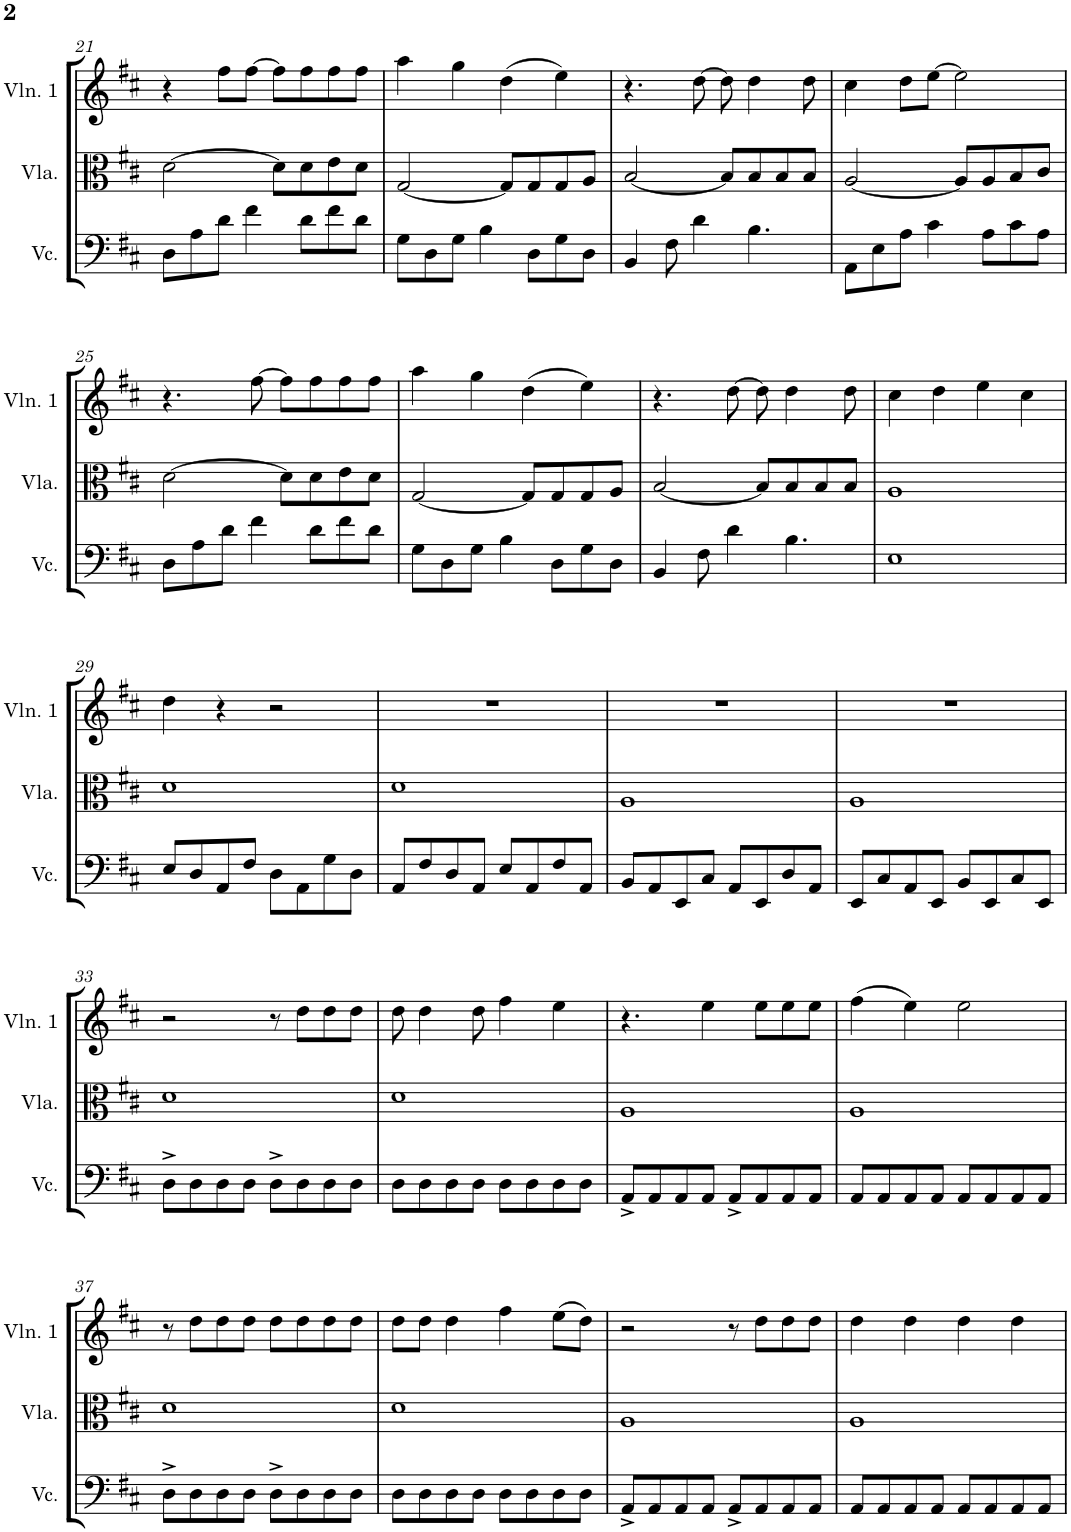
**kern	**kern	**kern
*part3	*part2	*part1
*staff3	*staff2	*staff1
*I"Violoncello	*I"Viola	*I"Violin 1
*I'Vc.	*I'Vla.	*I'Vln. 1
!!LO:PB:g=z
*clefF4	*clefC3	*clefG2
*k[f#c#]	*k[f#c#]	*k[f#c#]
*M4/4	*M4/4	*M4/4
=21	=21	=21
8D\L	[2d\	4r
8A\	.	.
8d\J	.	8ff#\L
4f#\	.	[8ff#\J
.	8d\L]	8ff#\L]
8d\L	8d\	8ff#\
8f#\	8e\	8ff#\
8d\J	8d\J	8ff#\J
=22	=22	=22
8G\L	[2G/	4aa\
8D\	.	.
8G\J	.	4gg\
4B\	.	.
.	8G/L]	(4dd\
8D\L	8G/	.
8G\	8G/	4ee\)
8D\J	8A/J	.
=23	=23	=23
4BB/	[2B/	4.r
8F#\	.	.
4d\	.	[8dd\
.	8B/L]	8dd\]
4.B\	8B/	4dd\
.	8B/	.
.	8B/J	8dd\
=24	=24	=24
8AA\L	[2A/	4cc#\
8E\	.	.
8A\J	.	8dd\L
4c#\	.	[8ee\J
.	8A/L]	2ee\]
8A\L	8A/	.
8c#\	8B/	.
8A\J	8c#/J	.
!!LO:LB:g=z
=25	=25	=25
8D\L	[2d\	4.r
8A\	.	.
8d\J	.	.
4f#\	.	[8ff#\
.	8d\L]	8ff#\L]
8d\L	8d\	8ff#\
8f#\	8e\	8ff#\
8d\J	8d\J	8ff#\J
=26	=26	=26
8G\L	[2G/	4aa\
8D\	.	.
8G\J	.	4gg\
4B\	.	.
.	8G/L]	(4dd\
8D\L	8G/	.
8G\	8G/	4ee\)
8D\J	8A/J	.
=27	=27	=27
4BB/	[2B/	4.r
8F#\	.	.
4d\	.	[8dd\
.	8B/L]	8dd\]
4.B\	8B/	4dd\
.	8B/	.
.	8B/J	8dd\
=28	=28	=28
1E	1A	4cc#\
.	.	4dd\
.	.	4ee\
.	.	4cc#\
!!LO:LB:g=z
=29	=29	=29
8E/L	1d	4dd\
8D/	.	.
8AA/	.	4r
8F#/J	.	.
8D\L	.	2r
8AA\	.	.
8G\	.	.
8D\J	.	.
=30	=30	=30
8AA/L	1d	1r
8F#/	.	.
8D/	.	.
8AA/J	.	.
8E/L	.	.
8AA/	.	.
8F#/	.	.
8AA/J	.	.
=31	=31	=31
8BB/L	1A	1r
8AA/	.	.
8EE/	.	.
8C#/J	.	.
8AA/L	.	.
8EE/	.	.
8D/	.	.
8AA/J	.	.
=32	=32	=32
8EE/L	1A	1r
8C#/	.	.
8AA/	.	.
8EE/J	.	.
8BB/L	.	.
8EE/	.	.
8C#/	.	.
8EE/J	.	.
!!LO:LB:g=z
=33	=33	=33
8D^\L	1d	2r
8D\	.	.
8D\	.	.
8D\J	.	.
8D^\L	.	8r
8D\	.	8dd\L
8D\	.	8dd\
8D\J	.	8dd\J
=34	=34	=34
8D\L	1d	8dd\
8D\	.	4dd\
8D\	.	.
8D\J	.	8dd\
8D\L	.	4ff#\
8D\	.	.
8D\	.	4ee\
8D\J	.	.
=35	=35	=35
8AA^/L	1A	4.r
8AA/	.	.
8AA/	.	.
8AA/J	.	4ee\
8AA^/L	.	.
8AA/	.	8ee\L
8AA/	.	8ee\
8AA/J	.	8ee\J
=36	=36	=36
8AA/L	1A	(4ff#\
8AA/	.	.
8AA/	.	4ee\)
8AA/J	.	.
8AA/L	.	2ee\
8AA/	.	.
8AA/	.	.
8AA/J	.	.
!!LO:LB:g=z
=37	=37	=37
8D^\L	1d	8r
8D\	.	8dd\L
8D\	.	8dd\
8D\J	.	8dd\J
8D^\L	.	8dd\L
8D\	.	8dd\
8D\	.	8dd\
8D\J	.	8dd\J
=38	=38	=38
8D\L	1d	8dd\L
8D\	.	8dd\J
8D\	.	4dd\
8D\J	.	.
8D\L	.	4ff#\
8D\	.	.
8D\	.	(8ee\L
8D\J	.	8dd\J)
=39	=39	=39
8AA^/L	1A	2r
8AA/	.	.
8AA/	.	.
8AA/J	.	.
8AA^/L	.	8r
8AA/	.	8dd\L
8AA/	.	8dd\
8AA/J	.	8dd\J
=40	=40	=40
8AA/L	1A	4dd\
8AA/	.	.
8AA/	.	4dd\
8AA/J	.	.
8AA/L	.	4dd\
8AA/	.	.
8AA/	.	4dd\
8AA/J	.	.
=	=	=
*-	*-	*-
